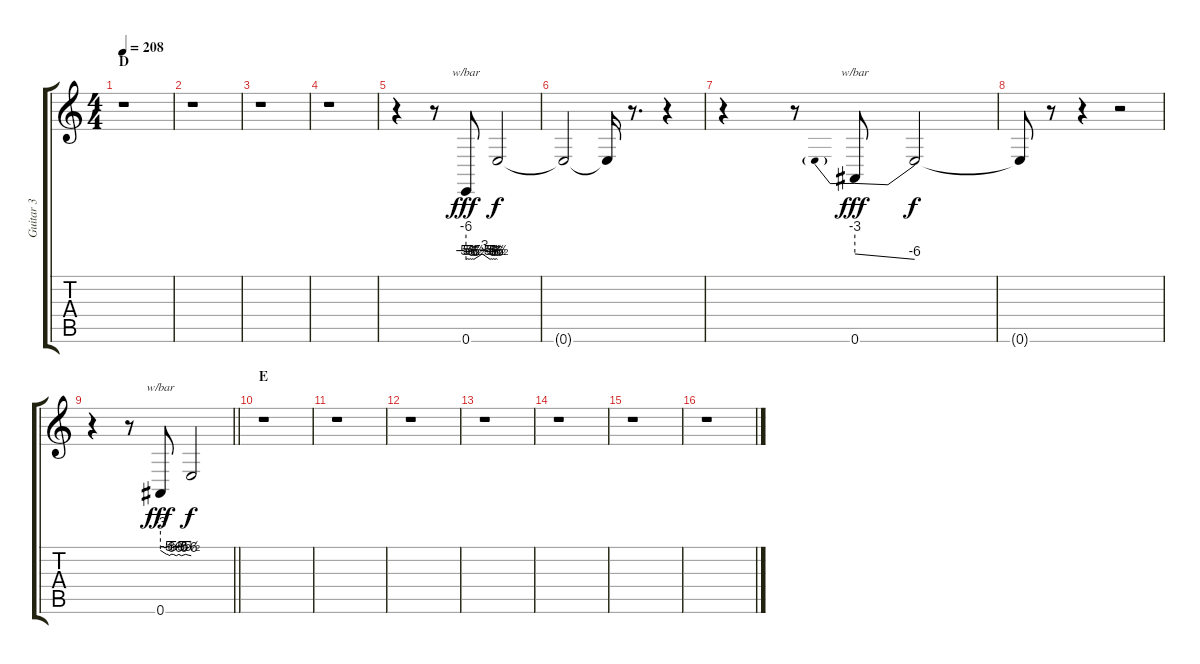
\track ("Guitar 3" "Guitar 3") {instrument distortionguitar}
\staff {score tabs}
\tuning (E4 B3 G3 D3 A2 E2) {hide}
\ts (4 4)
\section ("" "D")
\tempo 208
\clef g2
\ks c
r.1{dy fff} |
r.1 |
r.1 |
r.1 |
r.4 r.8 0.6.8{tbe (custom default 0 -24 3 -22 6 -24 8 -22 11 -24 13 -22 15 -24 31 -12 46 -24 48 -22 50 -24 53 -22 55 -24 58 -22 60 -24)} 0.6{t}.2{dy f} |
0.6{t}.2 0.6{t}.16 r.8{d} r.4 |
r.4 r.8 0.6.8{tbe (predivedive default 0 -12 60 -24) dy fff} 0.6{t}.2{dy f} |
0.6{t}.8 r.8 r.4 r.2 |
\barLineRight lightlight
r.4 r.8 0.6.8{tbe (custom default 0 -12 12 -20 15 -20 17 -24 21 -20 25 -20 31 -24 36 -20 41 -24 49 -20 54 -22 60 -24) dy fff} 0.6{t}.2{dy f} |
\section ("" "E")
r.1 |
r.1 |
r.1 |
r.1 |
r.1 |
r.1 |
r.1
